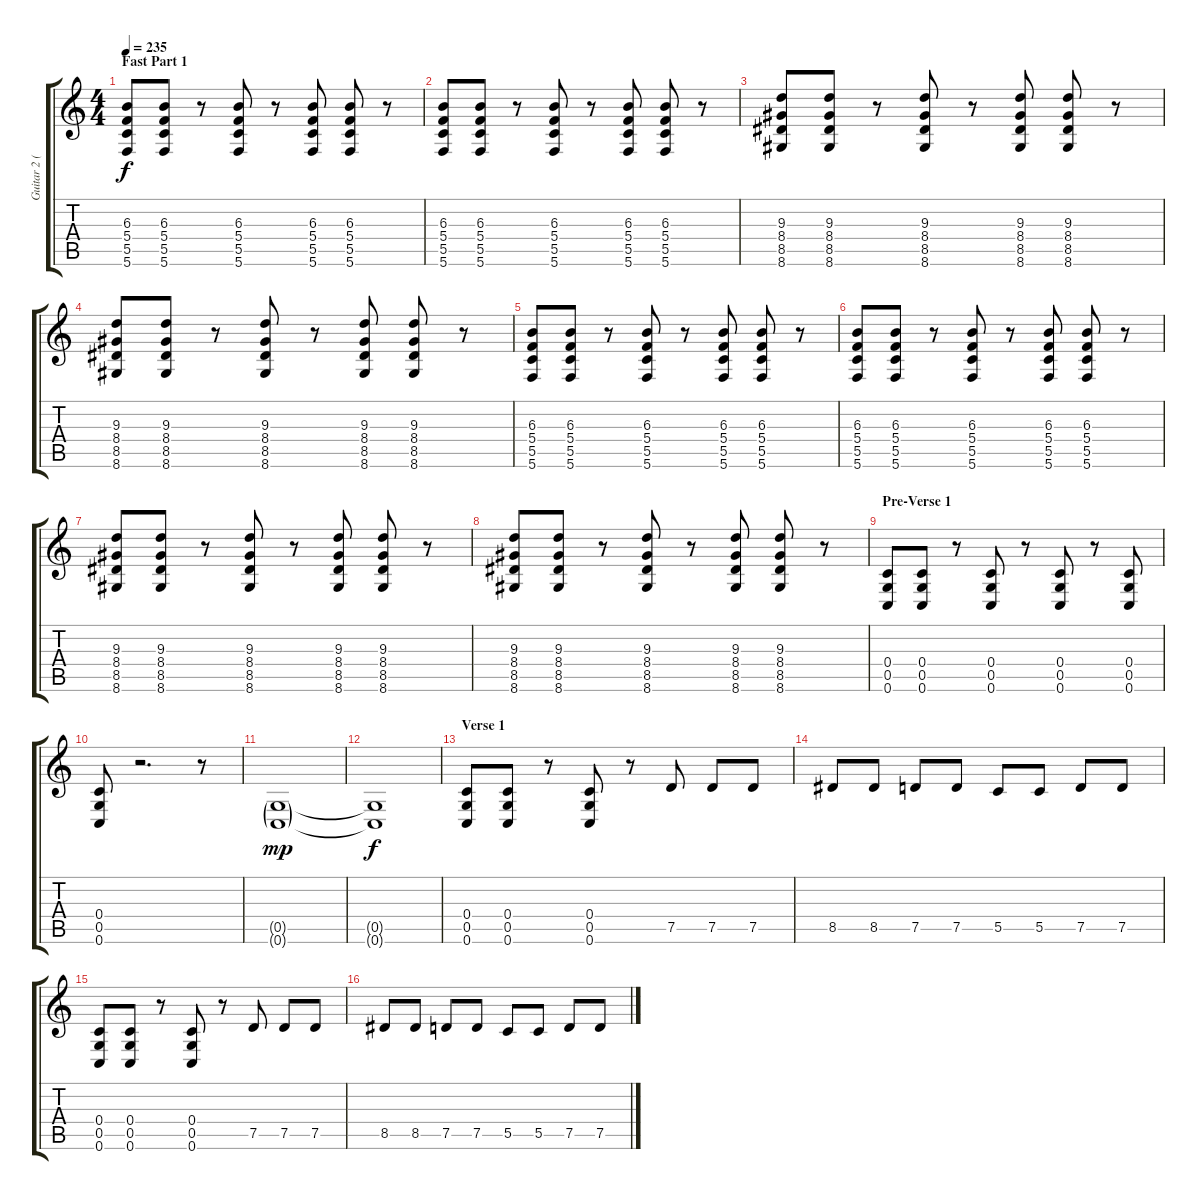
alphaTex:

\track ("Guitar 2 (Paul)" "Guitar 2 (") {instrument distortionguitar}
\staff {score tabs}
\tuning (D4 A3 F3 C3 G2 C2) {hide}
\ts (4 4)
\section ("" "Fast Part 1")
\tempo 235
\clef g2
\ks c
(6.3 5.4 5.5 5.6).8{dy f instrument distortionguitar} (6.3 5.4 5.5 5.6).8 r.8 (6.3 5.4 5.5 5.6).8 r.8 (6.3 5.4 5.5 5.6).8 (6.3 5.4 5.5 5.6).8 r.8 |
(6.3 5.4 5.5 5.6).8 (6.3 5.4 5.5 5.6).8 r.8 (6.3 5.4 5.5 5.6).8 r.8 (6.3 5.4 5.5 5.6).8 (6.3 5.4 5.5 5.6).8 r.8 |
(9.3 8.4 8.5 8.6).8 (9.3 8.4 8.5 8.6).8 r.8 (9.3 8.4 8.5 8.6).8 r.8 (9.3 8.4 8.5 8.6).8 (9.3 8.4 8.5 8.6).8 r.8 |
(9.3 8.4 8.5 8.6).8 (9.3 8.4 8.5 8.6).8 r.8 (9.3 8.4 8.5 8.6).8 r.8 (9.3 8.4 8.5 8.6).8 (9.3 8.4 8.5 8.6).8 r.8 |
(6.3 5.4 5.5 5.6).8 (6.3 5.4 5.5 5.6).8 r.8 (6.3 5.4 5.5 5.6).8 r.8 (6.3 5.4 5.5 5.6).8 (6.3 5.4 5.5 5.6).8 r.8 |
(6.3 5.4 5.5 5.6).8 (6.3 5.4 5.5 5.6).8 r.8 (6.3 5.4 5.5 5.6).8 r.8 (6.3 5.4 5.5 5.6).8 (6.3 5.4 5.5 5.6).8 r.8 |
(9.3 8.4 8.5 8.6).8 (9.3 8.4 8.5 8.6).8 r.8 (9.3 8.4 8.5 8.6).8 r.8 (9.3 8.4 8.5 8.6).8 (9.3 8.4 8.5 8.6).8 r.8 |
(9.3 8.4 8.5 8.6).8 (9.3 8.4 8.5 8.6).8 r.8 (9.3 8.4 8.5 8.6).8 r.8 (9.3 8.4 8.5 8.6).8 (9.3 8.4 8.5 8.6).8 r.8 |
\section ("" "Pre-Verse 1")
(0.4 0.5 0.6).8 (0.4 0.5 0.6).8 r.8 (0.4 0.5 0.6).8 r.8 (0.4 0.5 0.6).8 r.8 (0.4 0.5 0.6).8 |
(0.4 0.5 0.6).8 r.2{d} r.8 |
(0.5{g} 0.6{g}).1{dy mp} |
(0.5{t} 0.6{t}).1{dy f} |
\section ("" "Verse 1")
(0.4 0.5 0.6).8 (0.4 0.5 0.6).8 r.8 (0.4 0.5 0.6).8 r.8 7.5.8 7.5.8 7.5.8 |
8.5.8 8.5.8 7.5.8 7.5.8 5.5.8 5.5.8 7.5.8 7.5.8 |
(0.4 0.5 0.6).8 (0.4 0.5 0.6).8 r.8 (0.4 0.5 0.6).8 r.8 7.5.8 7.5.8 7.5.8 |
8.5.8 8.5.8 7.5.8 7.5.8 5.5.8 5.5.8 7.5.8 7.5.8
